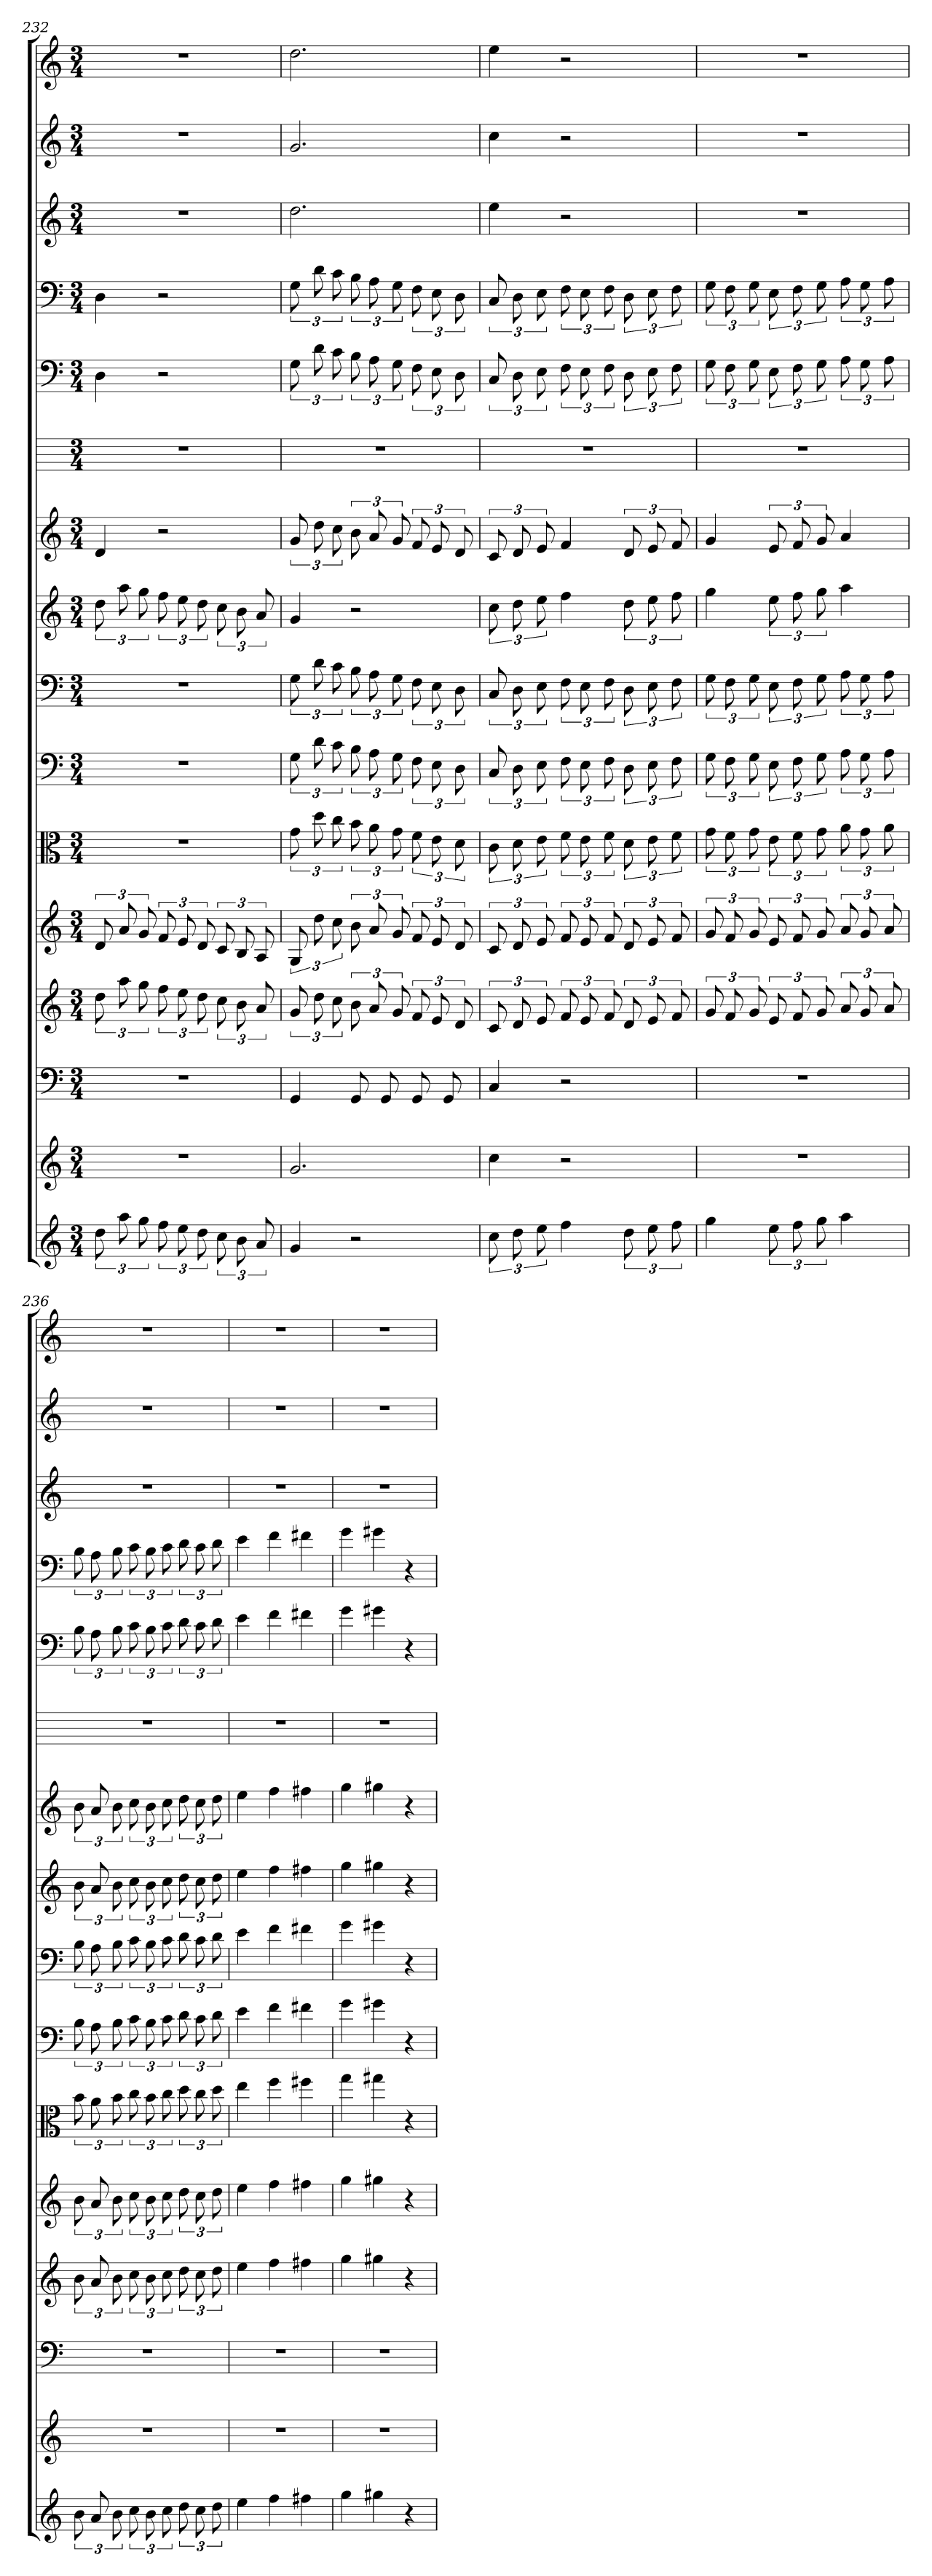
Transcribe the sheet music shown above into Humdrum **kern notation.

**kern	**kern	**kern	**kern	**kern	**kern	**kern	**kern	**kern	**kern	**kern	**kern	**kern	**kern	**kern	**kern
*part16	*part15	*part14	*part13	*part12	*part11	*part10	*part9	*part8	*part7	*part6	*part5	*part4	*part3	*part2	*part1
*staff16	*staff15	*staff14	*staff13	*staff12	*staff11	*staff10	*staff9	*staff8	*staff7	*staff6	*staff5	*staff4	*staff3	*staff2	*staff1
*	*	*clefF4	*	*	*clefC3	*clefF4	*clefF4	*	*	*	*clefF4	*clefF4	*	*	*
*k[]	*k[]	*k[]	*k[]	*k[]	*k[]	*k[]	*k[]	*k[]	*k[]	*k[]	*k[]	*k[]	*k[]	*k[]	*k[]
*C:	*C:	*C:	*C:	*C:	*C:	*C:	*C:	*C:	*C:	*C:	*C:	*C:	*C:	*C:	*C:
*M3/4	*M3/4	*M3/4	*M3/4	*M3/4	*M3/4	*M3/4	*M3/4	*M3/4	*M3/4	*M3/4	*M3/4	*M3/4	*M3/4	*M3/4	*M3/4
=232	=232	=232	=232	=232	=232	=232	=232	=232	=232	=232	=232	=232	=232	=232	=232
12dd	2.r	2.r	12dd	12d	2.r	2.r	2.r	12dd	4d	2.r	4D	4D	2.r	2.r	2.r
12aa	.	.	12aa	12a	.	.	.	12aa	.	.	.	.	.	.	.
12gg	.	.	12gg	12g	.	.	.	12gg	.	.	.	.	.	.	.
12ff	.	.	12ff	12f	.	.	.	12ff	2r	.	2r	2r	.	.	.
12ee	.	.	12ee	12e	.	.	.	12ee	.	.	.	.	.	.	.
12dd	.	.	12dd	12d	.	.	.	12dd	.	.	.	.	.	.	.
12cc	.	.	12cc	12c	.	.	.	12cc	.	.	.	.	.	.	.
12b	.	.	12b	12B	.	.	.	12b	.	.	.	.	.	.	.
12a	.	.	12a	12A	.	.	.	12a	.	.	.	.	.	.	.
=233	=233	=233	=233	=233	=233	=233	=233	=233	=233	=233	=233	=233	=233	=233	=233
4g	2.g	4GG	12g	12G	12g	12G	12G	4g	12g	2.r	12G	12G	2.dd	2.g	2.dd
.	.	.	12dd	12dd	12dd	12d	12d	.	12dd	.	12d	12d	.	.	.
.	.	.	12cc	12cc	12cc	12c	12c	.	12cc	.	12c	12c	.	.	.
2r	.	8GG	12b	12b	12b	12B	12B	2r	12b	.	12B	12B	.	.	.
.	.	.	12a	12a	12a	12A	12A	.	12a	.	12A	12A	.	.	.
.	.	8GG	.	.	.	.	.	.	.	.	.	.	.	.	.
.	.	.	12g	12g	12g	12G	12G	.	12g	.	12G	12G	.	.	.
.	.	8GG	12f	12f	12f	12F	12F	.	12f	.	12F	12F	.	.	.
.	.	.	12e	12e	12e	12E	12E	.	12e	.	12E	12E	.	.	.
.	.	8GG	.	.	.	.	.	.	.	.	.	.	.	.	.
.	.	.	12d	12d	12d	12D	12D	.	12d	.	12D	12D	.	.	.
=234	=234	=234	=234	=234	=234	=234	=234	=234	=234	=234	=234	=234	=234	=234	=234
12cc	4cc	4C	12c	12c	12c	12C	12C	12cc	12c	2.r	12C	12C	4ee	4cc	4ee
12dd	.	.	12d	12d	12d	12D	12D	12dd	12d	.	12D	12D	.	.	.
12ee	.	.	12e	12e	12e	12E	12E	12ee	12e	.	12E	12E	.	.	.
4ff	2r	2r	12f	12f	12f	12F	12F	4ff	4f	.	12F	12F	2r	2r	2r
.	.	.	12e	12e	12e	12E	12E	.	.	.	12E	12E	.	.	.
.	.	.	12f	12f	12f	12F	12F	.	.	.	12F	12F	.	.	.
12dd	.	.	12d	12d	12d	12D	12D	12dd	12d	.	12D	12D	.	.	.
12ee	.	.	12e	12e	12e	12E	12E	12ee	12e	.	12E	12E	.	.	.
12ff	.	.	12f	12f	12f	12F	12F	12ff	12f	.	12F	12F	.	.	.
=235	=235	=235	=235	=235	=235	=235	=235	=235	=235	=235	=235	=235	=235	=235	=235
4gg	2.r	2.r	12g	12g	12g	12G	12G	4gg	4g	2.r	12G	12G	2.r	2.r	2.r
.	.	.	12f	12f	12f	12F	12F	.	.	.	12F	12F	.	.	.
.	.	.	12g	12g	12g	12G	12G	.	.	.	12G	12G	.	.	.
12ee	.	.	12e	12e	12e	12E	12E	12ee	12e	.	12E	12E	.	.	.
12ff	.	.	12f	12f	12f	12F	12F	12ff	12f	.	12F	12F	.	.	.
12gg	.	.	12g	12g	12g	12G	12G	12gg	12g	.	12G	12G	.	.	.
4aa	.	.	12a	12a	12a	12A	12A	4aa	4a	.	12A	12A	.	.	.
.	.	.	12g	12g	12g	12G	12G	.	.	.	12G	12G	.	.	.
.	.	.	12a	12a	12a	12A	12A	.	.	.	12A	12A	.	.	.
=236	=236	=236	=236	=236	=236	=236	=236	=236	=236	=236	=236	=236	=236	=236	=236
12b	2.r	2.r	12b	12b	12b	12B	12B	12b	12b	2.r	12B	12B	2.r	2.r	2.r
12a	.	.	12a	12a	12a	12A	12A	12a	12a	.	12A	12A	.	.	.
12b	.	.	12b	12b	12b	12B	12B	12b	12b	.	12B	12B	.	.	.
12cc	.	.	12cc	12cc	12cc	12c	12c	12cc	12cc	.	12c	12c	.	.	.
12b	.	.	12b	12b	12b	12B	12B	12b	12b	.	12B	12B	.	.	.
12cc	.	.	12cc	12cc	12cc	12c	12c	12cc	12cc	.	12c	12c	.	.	.
12dd	.	.	12dd	12dd	12dd	12d	12d	12dd	12dd	.	12d	12d	.	.	.
12cc	.	.	12cc	12cc	12cc	12c	12c	12cc	12cc	.	12c	12c	.	.	.
12dd	.	.	12dd	12dd	12dd	12d	12d	12dd	12dd	.	12d	12d	.	.	.
=237	=237	=237	=237	=237	=237	=237	=237	=237	=237	=237	=237	=237	=237	=237	=237
4ee	2.r	2.r	4ee	4ee	4ee	4e	4e	4ee	4ee	2.r	4e	4e	2.r	2.r	2.r
4ff	.	.	4ff	4ff	4ff	4f	4f	4ff	4ff	.	4f	4f	.	.	.
4ff#X	.	.	4ff#X	4ff#X	4ff#X	4f#X	4f#X	4ff#X	4ff#X	.	4f#X	4f#X	.	.	.
=238	=238	=238	=238	=238	=238	=238	=238	=238	=238	=238	=238	=238	=238	=238	=238
4gg	2.r	2.r	4gg	4gg	4gg	4g	4g	4gg	4gg	2.r	4g	4g	2.r	2.r	2.r
4gg#X	.	.	4gg#X	4gg#X	4gg#X	4g#X	4g#X	4gg#X	4gg#X	.	4g#X	4g#X	.	.	.
4r	.	.	4r	4r	4r	4r	4r	4r	4r	.	4r	4r	.	.	.
=	=	=	=	=	=	=	=	=	=	=	=	=	=	=	=
*-	*-	*-	*-	*-	*-	*-	*-	*-	*-	*-	*-	*-	*-	*-	*-
